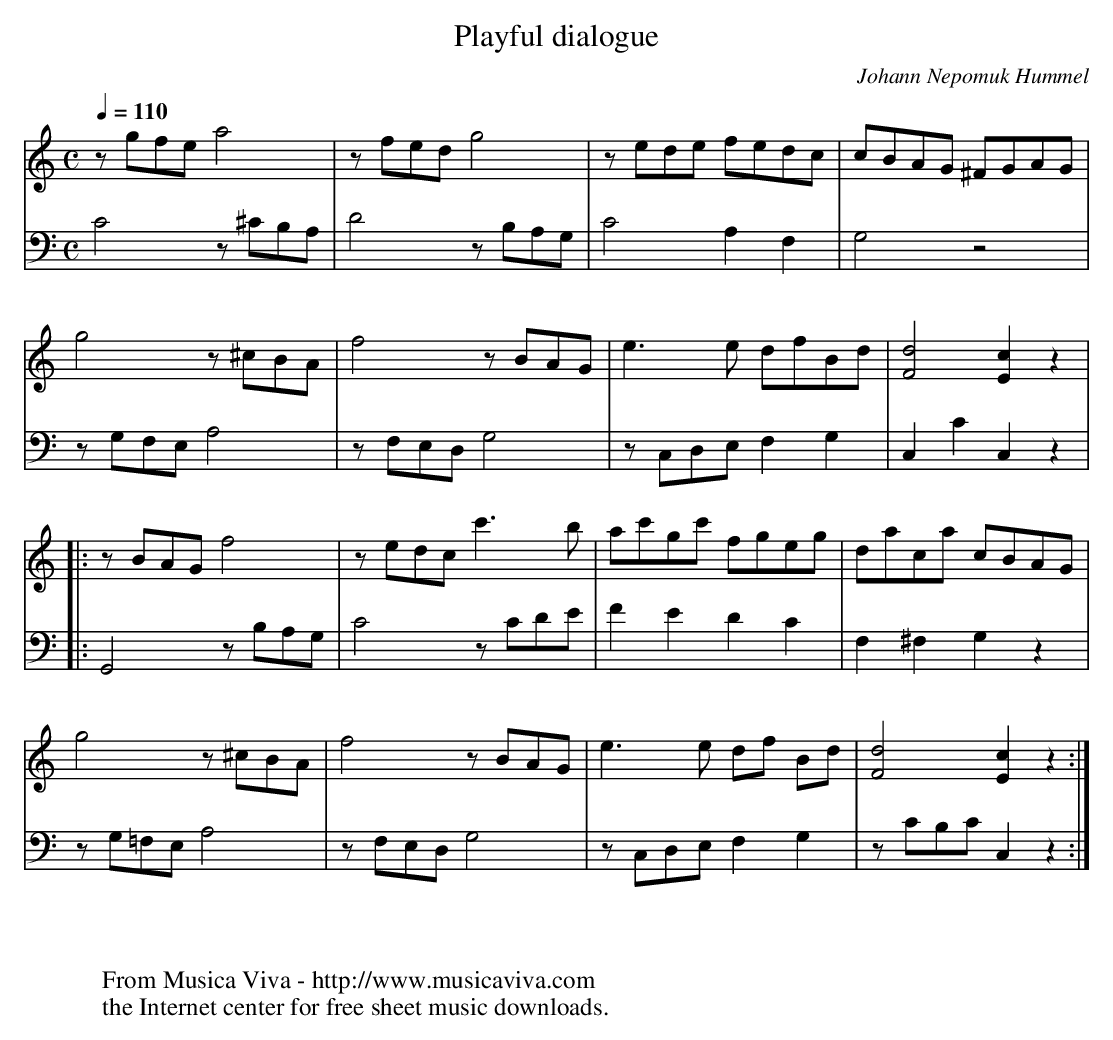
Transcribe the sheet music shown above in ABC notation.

X:1
T:Playful dialogue
C:Johann Nepomuk Hummel
V:1 Program 1 0 %Piano
V:2 Program 1 0 bass %Piano
M:C
L:1/8
Q:1/4=110
K:C
V:1
z gfea4|z fedg4|z ede fedc|cBAG ^FGAG|
V:2
C4 z ^CB,A,|D4 z B,A,G,|C4A,2F,2|G,4z4|
V:1
g4 z ^cBA|f4 z BAG|e3e dfBd|[F4d4][E2c2]z2|
V:2
z G,F,E,A,4|z F,E,D,G,4|z C,D,E,F,2G,2|C,2C2C,2z2|
V:1
|:z BAGf4|z edcc'3b|ac'gc' fgeg|daca cBAG|
V:2
|:G,,4 z B,A,G,|C4 z CDE|F2 E2 D2C2|F,2^F,2G,2z2|
V:1
g4 z ^cBA|f4 z BAG|e3e df Bd|[F4d4][E2c2]z2:|
V:2
z G,=F,E,A,4|z F,E,D,G,4|z C,D,E,F,2G,2|z CB,CC,2z2:|
W:
W:
W:  From Musica Viva - http://www.musicaviva.com
W:  the Internet center for free sheet music downloads.
